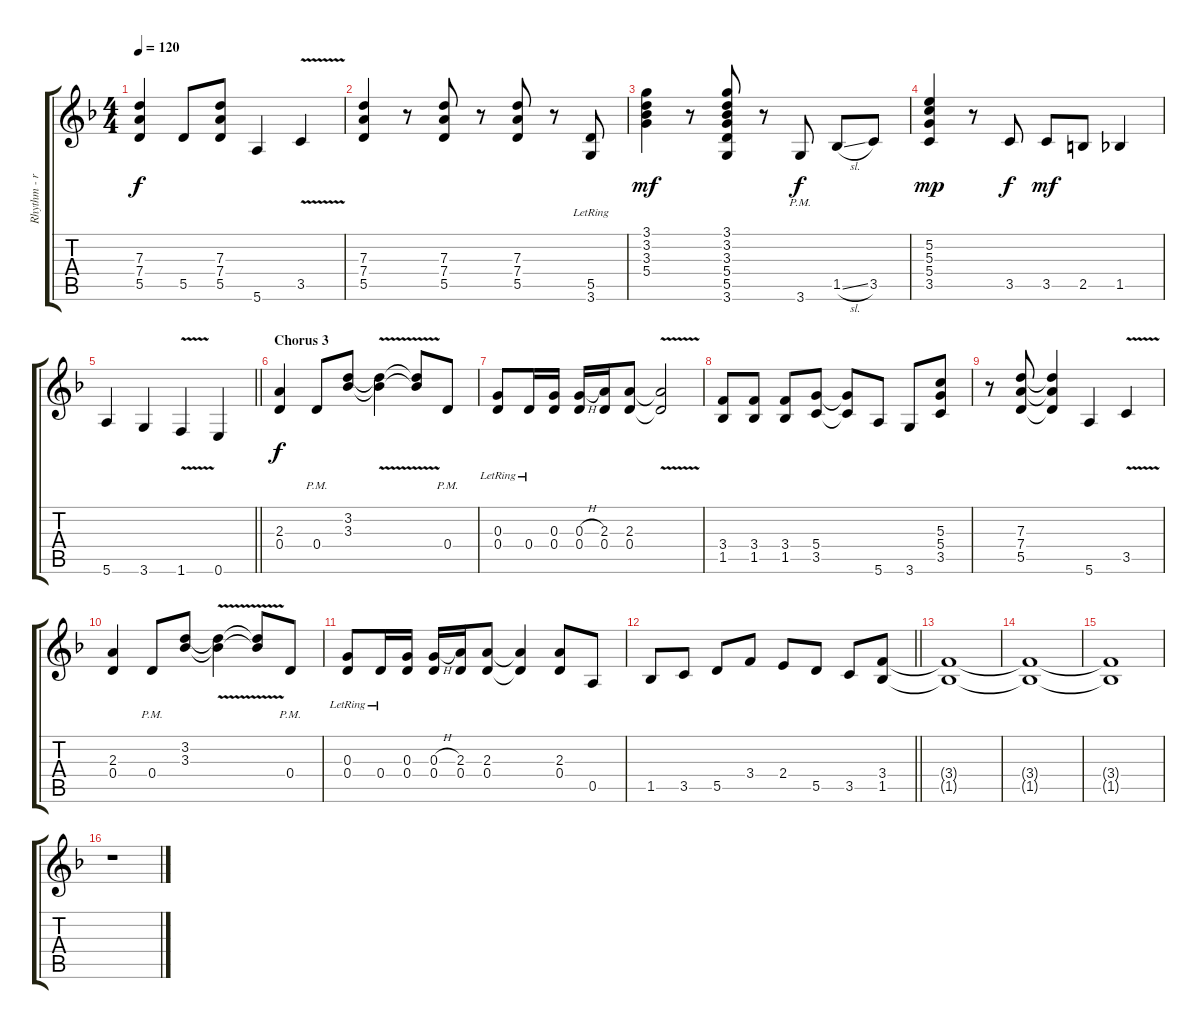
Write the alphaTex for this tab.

\track ("Rhythm - right" "Rhythm - r") {instrument distortionguitar}
\staff {score tabs}
\tuning (E4 B3 G3 D3 A2 E2) {hide}
\ts (4 4)
\tempo 120
\clef g2
\ks dminor
(7.3 7.4 5.5).4{dy f} 5.5.8 (7.3 7.4 5.5).8 5.6.4 3.5{v}.4 |
(7.3 7.4 5.5).4 r.8 (7.3 7.4 5.5).8 r.8 (7.3 7.4 5.5).8 r.8 (5.5 3.6{lr}).8 |
(3.1 3.2 3.3 5.4).4{dy mf} r.8 (3.1 3.2 3.3 5.4 5.5 3.6).8 r.8 3.6{pm}.8{dy f} 1.5{sl}.8 3.5.8 |
(5.2 5.3 5.4 3.5).4{dy mp} r.8 3.5.8{dy f} 3.5.8{dy mf} 2.5.8 1.5.4 |
\barLineRight lightlight
5.6.4 3.6.4 1.6{v}.4 0.6.4 |
\section ("" "Chorus 3")
(2.3 0.4).4{dy f} 0.4{pm}.8 (3.2 3.3).8 (3.2{v t} 3.3{v t}).4 (3.2{t} 3.3{t}).8 0.4{pm}.8 |
(0.3{lr} 0.4{lr}).8 0.4{lr}.16 (0.3 0.4).16 (0.3{h} 0.4).16 (2.3 0.4).16 (2.3 0.4).8 (2.3{v t} 0.4{t}).2 |
(3.4 1.5).8 (3.4 1.5).8 (3.4 1.5).8 (5.4 3.5).8 (5.4{t} 3.5{t}).8 5.6.8 3.6.8 (5.3 5.4 3.5).8 |
r.8 (7.3 7.4 5.5).8 (7.3{t} 7.4{t} 5.5{t}).4 5.6.4 3.5{v}.4 |
(2.3 0.4).4 0.4{pm}.8 (3.2 3.3).8 (3.2{v t} 3.3{v t}).4 (3.2{t} 3.3{t}).8 0.4{pm}.8 |
(0.3{lr} 0.4{lr}).8 0.4{lr}.16 (0.3 0.4).16 (0.3{h} 0.4).16 (2.3 0.4).16 (2.3 0.4).8 (2.3{t} 0.4{t}).4 (2.3 0.4).8 0.5.8 |
\barLineRight lightlight
1.5.8 3.5.8 5.5.8 3.4.8 2.4.8 5.5.8 3.5.8 (3.4 1.5).8 |
(3.4{t} 1.5{t}).1{volume 0} |
(3.4{t} 1.5{t}).1 |
(3.4{t} 1.5{t}).1 |
r.1
